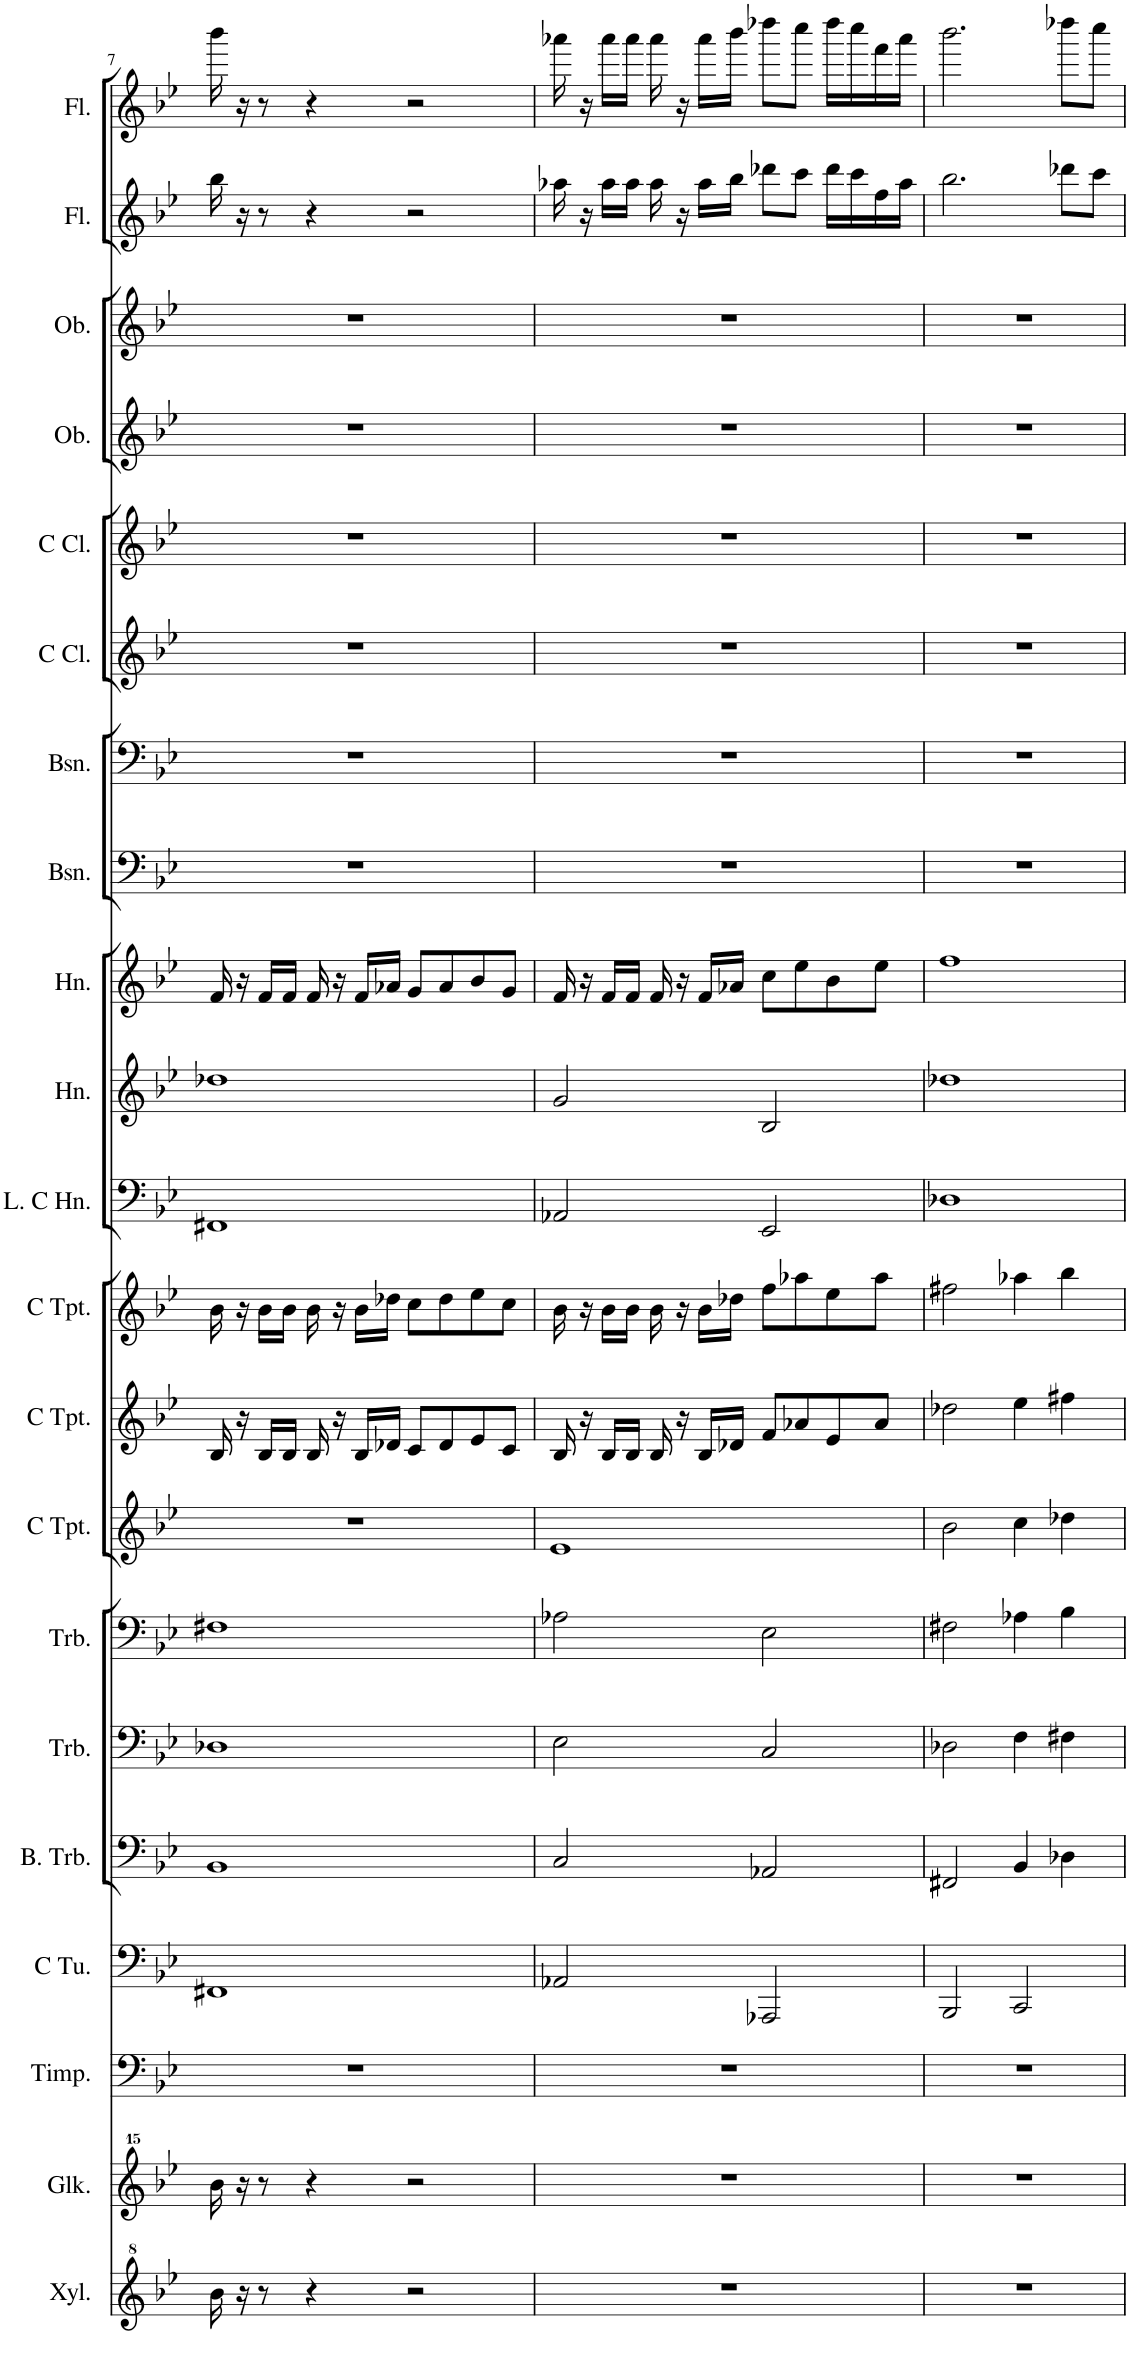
**kern	**kern	**kern	**kern	**kern	**kern	**kern	**kern	**kern	**kern	**kern	**kern	**kern	**kern	**kern	**kern	**kern	**kern	**kern	**kern	**kern
*part21	*part20	*part19	*part18	*part17	*part16	*part15	*part14	*part13	*part12	*part11	*part10	*part9	*part8	*part7	*part6	*part5	*part4	*part3	*part2	*part1
*staff21	*staff20	*staff19	*staff18	*staff17	*staff16	*staff15	*staff14	*staff13	*staff12	*staff11	*staff10	*staff9	*staff8	*staff7	*staff6	*staff5	*staff4	*staff3	*staff2	*staff1
*I"Xylophone	*I"Glockenspiel	*I"Timpani	*I"C Tuba	*I"Bass Trombone	*I"Trombone	*I"Trombone	*I"C Trumpet	*I"C Trumpet	*I"C Trumpet	*I"Low C Horn	*I"Horn	*I"Horn	*I"Basson	*I"Basson	*I"C Clarinet	*I"C Clarinet	*I"Oboe	*I"Oboe	*I"Flute	*I"Flute
*I'Xyl.	*I'Glk.	*I'Timp.	*I'C Tu.	*I'B. Trb.	*I'Trb.	*I'Trb.	*I'C Tpt.	*I'C Tpt.	*I'C Tpt.	*I'L. C Hn.	*I'Hn.	*I'Hn.	*I'Bsn.	*I'Bsn.	*I'C Cl.	*I'C Cl.	*I'Ob.	*I'Ob.	*I'Fl.	*I'Fl.
!!LO:PB:g=z
*clefG^2	*clefG^^2	*clefF4	*clefF4	*clefF4	*clefF4	*clefF4	*clefG2	*clefG2	*clefG2	*clefF4	*clefG2	*clefG2	*clefF4	*clefF4	*clefG2	*clefG2	*clefG2	*clefG2	*clefG2	*clefG2
*	*	*	*	*	*	*	*Trd1c2	*Trd1c2	*Trd1c2	*Trd4c7	*Trd4c7	*Trd4c7	*	*	*Trd1c2	*Trd1c2	*	*	*	*
*k[b-e-]	*k[b-e-]	*k[b-e-]	*k[b-e-]	*k[b-e-]	*k[b-e-]	*k[b-e-]	*k[b-e-]	*k[b-e-]	*k[b-e-]	*k[b-e-]	*k[b-e-]	*k[b-e-]	*k[b-e-]	*k[b-e-]	*k[b-e-]	*k[b-e-]	*k[b-e-]	*k[b-e-]	*k[b-e-]	*k[b-e-]
*M4/4	*M4/4	*M4/4	*M4/4	*M4/4	*M4/4	*M4/4	*M4/4	*M4/4	*M4/4	*M4/4	*M4/4	*M4/4	*M4/4	*M4/4	*M4/4	*M4/4	*M4/4	*M4/4	*M4/4	*M4/4
=7	=7	=7	=7	=7	=7	=7	=7	=7	=7	=7	=7	=7	=7	=7	=7	=7	=7	=7	=7	=7
16bb-\	16bbb-\	1r	1FF#X	1BB-	1D-X	1F#X	1r	16B-/	16b-\	1FF#X	1dd-X	16f/	1r	1r	1r	1r	1r	1r	16bb-\	16bbb-\
16r	16r	.	.	.	.	.	.	16r	16r	.	.	16r	.	.	.	.	.	.	16r	16r
8r	8r	.	.	.	.	.	.	16B-/LL	16b-\LL	.	.	16f/LL	.	.	.	.	.	.	8r	8r
.	.	.	.	.	.	.	.	16B-/JJ	16b-\JJ	.	.	16f/JJ	.	.	.	.	.	.	.	.
4r	4r	.	.	.	.	.	.	16B-/	16b-\	.	.	16f/	.	.	.	.	.	.	4r	4r
.	.	.	.	.	.	.	.	16r	16r	.	.	16r	.	.	.	.	.	.	.	.
.	.	.	.	.	.	.	.	16B-/LL	16b-\LL	.	.	16f/LL	.	.	.	.	.	.	.	.
.	.	.	.	.	.	.	.	16d-X/JJ	16dd-X\JJ	.	.	16a-X/JJ	.	.	.	.	.	.	.	.
2r	2r	.	.	.	.	.	.	8c/L	8cc\L	.	.	8g/L	.	.	.	.	.	.	2r	2r
.	.	.	.	.	.	.	.	8d-/	8dd-\	.	.	8a-/	.	.	.	.	.	.	.	.
.	.	.	.	.	.	.	.	8e-/	8ee-\	.	.	8b-/	.	.	.	.	.	.	.	.
.	.	.	.	.	.	.	.	8c/J	8cc\J	.	.	8g/J	.	.	.	.	.	.	.	.
=8	=8	=8	=8	=8	=8	=8	=8	=8	=8	=8	=8	=8	=8	=8	=8	=8	=8	=8	=8	=8
1r	1r	1r	2AA-X/	2C/	2E-\	2A-X\	1e-	16B-/	16b-\	2AA-X/	2g/	16f/	1r	1r	1r	1r	1r	1r	16aa-X\	16aaa-X\
.	.	.	.	.	.	.	.	16r	16r	.	.	16r	.	.	.	.	.	.	16r	16r
.	.	.	.	.	.	.	.	16B-/LL	16b-\LL	.	.	16f/LL	.	.	.	.	.	.	16aa-\LL	16aaa-\LL
.	.	.	.	.	.	.	.	16B-/JJ	16b-\JJ	.	.	16f/JJ	.	.	.	.	.	.	16aa-\JJ	16aaa-\JJ
.	.	.	.	.	.	.	.	16B-/	16b-\	.	.	16f/	.	.	.	.	.	.	16aa-\	16aaa-\
.	.	.	.	.	.	.	.	16r	16r	.	.	16r	.	.	.	.	.	.	16r	16r
.	.	.	.	.	.	.	.	16B-/LL	16b-\LL	.	.	16f/LL	.	.	.	.	.	.	16aa-\LL	16aaa-\LL
.	.	.	.	.	.	.	.	16d-X/JJ	16dd-X\JJ	.	.	16a-X/JJ	.	.	.	.	.	.	16bb-\JJ	16bbb-\JJ
.	.	.	2AAA-X/	2AA-X/	2C/	2E-\	.	8f/L	8ff\L	2EE-/	2B-/	8cc\L	.	.	.	.	.	.	8ddd-X\L	8dddd-X\L
.	.	.	.	.	.	.	.	8a-X/	8aa-X\	.	.	8ee-\	.	.	.	.	.	.	8ccc\J	8cccc\J
.	.	.	.	.	.	.	.	8e-/	8ee-\	.	.	8b-\	.	.	.	.	.	.	16ddd-\LL	16dddd-\LL
.	.	.	.	.	.	.	.	.	.	.	.	.	.	.	.	.	.	.	16ccc\	16cccc\
.	.	.	.	.	.	.	.	8a-/J	8aa-\J	.	.	8ee-\J	.	.	.	.	.	.	16ff\	16fff\
.	.	.	.	.	.	.	.	.	.	.	.	.	.	.	.	.	.	.	16aa-\JJ	16aaa-\JJ
=9	=9	=9	=9	=9	=9	=9	=9	=9	=9	=9	=9	=9	=9	=9	=9	=9	=9	=9	=9	=9
1r	1r	1r	2BBB-/	2FF#X/	2D-X\	2F#X\	2b-\	2dd-X\	2ff#X\	1D-X	1dd-X	1ff	1r	1r	1r	1r	1r	1r	2.bb-\	2.bbb-\
.	.	.	2CC/	4BB-/	4F\	4A-X\	4cc\	4ee-\	4aa-X\	.	.	.	.	.	.	.	.	.	.	.
.	.	.	.	4D-X\	4F#X\	4B-\	4dd-X\	4ff#X\	4bb-\	.	.	.	.	.	.	.	.	.	8ddd-X\L	8dddd-X\L
.	.	.	.	.	.	.	.	.	.	.	.	.	.	.	.	.	.	.	8ccc\J	8cccc\J
=	=	=	=	=	=	=	=	=	=	=	=	=	=	=	=	=	=	=	=	=
*-	*-	*-	*-	*-	*-	*-	*-	*-	*-	*-	*-	*-	*-	*-	*-	*-	*-	*-	*-	*-
